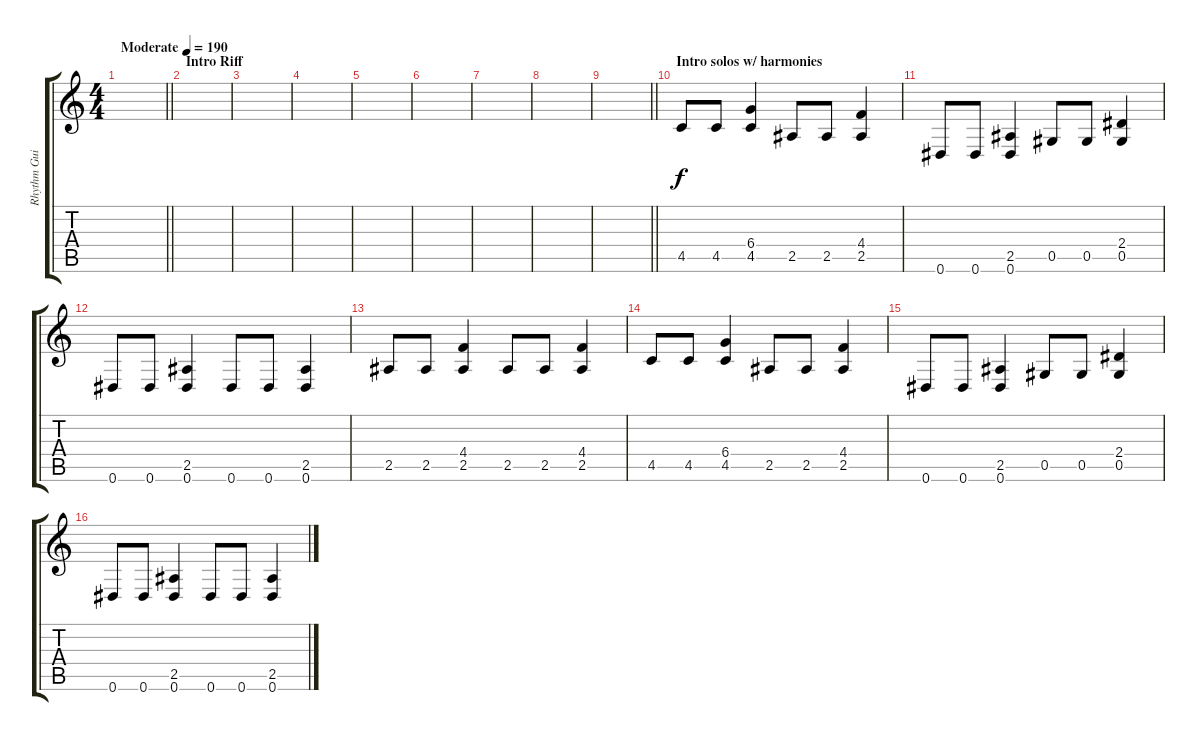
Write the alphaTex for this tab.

\track ("Rhythm Guitar" "Rhythm Gui") {instrument overdrivenguitar}
\staff {score tabs}
\tuning (Eb4 Bb3 Gb3 Db3 Ab2 Eb2) {hide}
\ts (4 4)
\tempo (190 "Moderate")
\clef g2
\barLineRight lightlight
\ks c
|
\section ("" "Intro Riff")
|
|
|
|
|
|
|
\barLineRight lightlight
|
\section ("" "Intro solos w/ harmonies")
4.5.8 4.5.8 (6.4 4.5).4 2.5.8 2.5.8 (4.4 2.5).4 |
0.6.8 0.6.8 (2.5 0.6).4 0.5.8 0.5.8 (2.4 0.5).4 |
0.6.8 0.6.8 (2.5 0.6).4 0.6.8 0.6.8 (2.5 0.6).4 |
2.5.8 2.5.8 (4.4 2.5).4 2.5.8 2.5.8 (4.4 2.5).4 |
4.5.8 4.5.8 (6.4 4.5).4 2.5.8 2.5.8 (4.4 2.5).4 |
0.6.8 0.6.8 (2.5 0.6).4 0.5.8 0.5.8 (2.4 0.5).4 |
0.6.8 0.6.8 (2.5 0.6).4 0.6.8 0.6.8 (2.5 0.6).4
